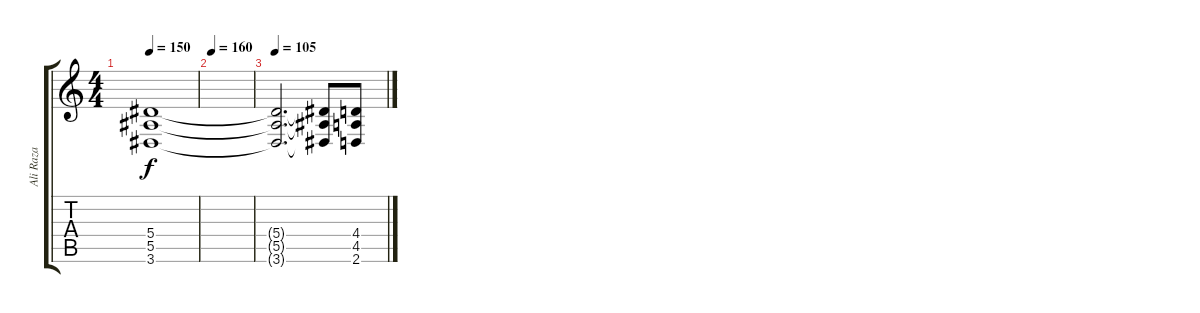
\track ("Ali Raza" "Ali Raza") {instrument overdrivenguitar}
\staff {score tabs}
\tuning (C4 G3 Eb3 Bb2 F2 C2) {hide}
\ts (4 4)
\tempo 150
\clef g2
\ks c
(5.4{t} 5.5{t} 3.6{t}).1{dy f} |
\tempo 160
|
\tempo 105
(5.4{t} 5.5{t} 3.6{t}).2{d} (5.4{t} 5.5{t} 3.6{t}).8 (4.4 4.5 2.6).8
